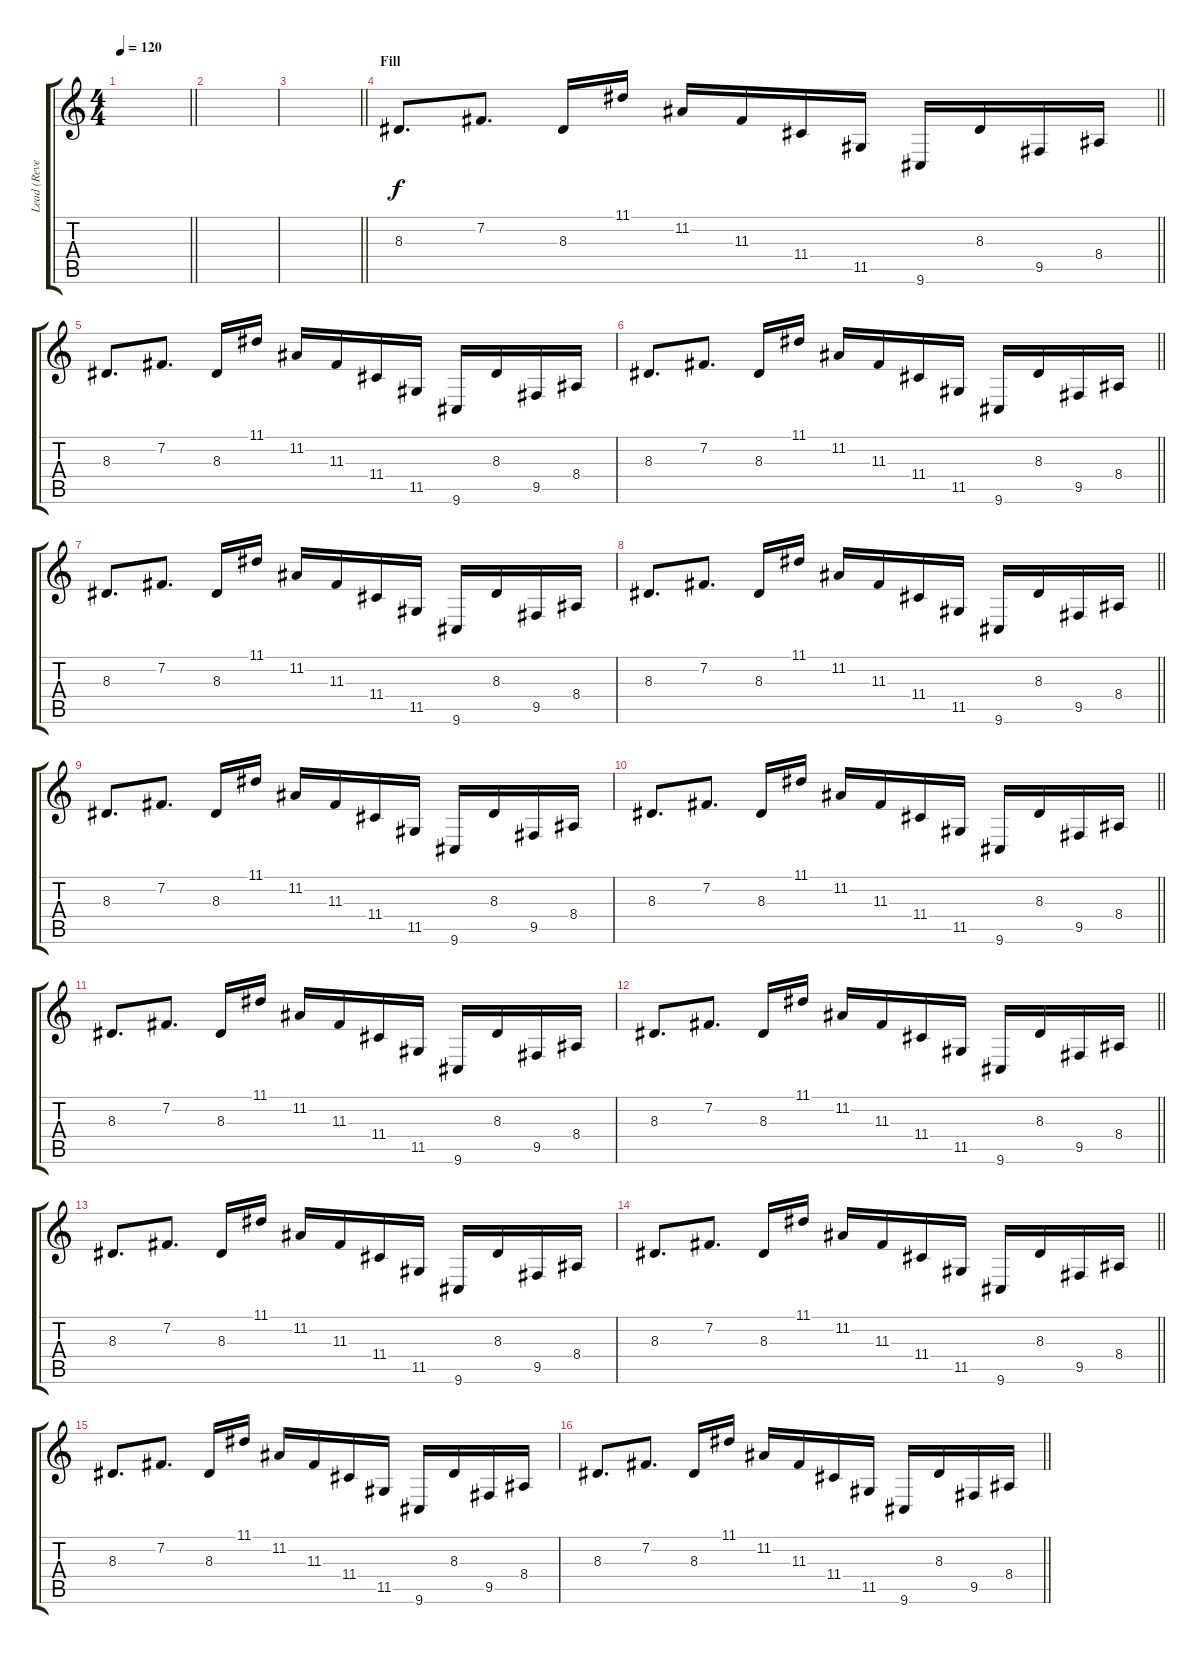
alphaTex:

\track ("Lead (Reverb)" "Lead (Reve") {instrument orchestralharp}
\staff {score tabs}
\tuning (E4 B3 G3 D3 A2 E2) {hide}
\ts (4 4)
\tempo 120
\clef g2
\barLineRight lightlight
\ks c
|
|
\barLineRight lightlight
|
\section ("" "Fill")
\barLineRight lightlight
8.3.8{d} 7.2.8{d} 8.3.16 11.1.16 11.2.16 11.3.16 11.4.16 11.5.16 9.6.16 8.3.16 9.5.16 8.4.16 |
8.3.8{d} 7.2.8{d} 8.3.16 11.1.16 11.2.16 11.3.16 11.4.16 11.5.16 9.6.16 8.3.16 9.5.16 8.4.16 |
\barLineRight lightlight
8.3.8{d} 7.2.8{d} 8.3.16 11.1.16 11.2.16 11.3.16 11.4.16 11.5.16 9.6.16 8.3.16 9.5.16 8.4.16 |
8.3.8{d} 7.2.8{d} 8.3.16 11.1.16 11.2.16 11.3.16 11.4.16 11.5.16 9.6.16 8.3.16 9.5.16 8.4.16 |
\barLineRight lightlight
8.3.8{d} 7.2.8{d} 8.3.16 11.1.16 11.2.16 11.3.16 11.4.16 11.5.16 9.6.16 8.3.16 9.5.16 8.4.16 |
8.3.8{d} 7.2.8{d} 8.3.16 11.1.16 11.2.16 11.3.16 11.4.16 11.5.16 9.6.16 8.3.16 9.5.16 8.4.16 |
\barLineRight lightlight
8.3.8{d} 7.2.8{d} 8.3.16 11.1.16 11.2.16 11.3.16 11.4.16 11.5.16 9.6.16 8.3.16 9.5.16 8.4.16 |
8.3.8{d} 7.2.8{d} 8.3.16 11.1.16 11.2.16 11.3.16 11.4.16 11.5.16 9.6.16 8.3.16 9.5.16 8.4.16 |
\barLineRight lightlight
8.3.8{d} 7.2.8{d} 8.3.16 11.1.16 11.2.16 11.3.16 11.4.16 11.5.16 9.6.16 8.3.16 9.5.16 8.4.16 |
8.3.8{d} 7.2.8{d} 8.3.16 11.1.16 11.2.16 11.3.16 11.4.16 11.5.16 9.6.16 8.3.16 9.5.16 8.4.16 |
\barLineRight lightlight
8.3.8{d} 7.2.8{d} 8.3.16 11.1.16 11.2.16 11.3.16 11.4.16 11.5.16 9.6.16 8.3.16 9.5.16 8.4.16 |
8.3.8{d} 7.2.8{d} 8.3.16 11.1.16 11.2.16 11.3.16 11.4.16 11.5.16 9.6.16 8.3.16 9.5.16 8.4.16 |
\barLineRight lightlight
8.3.8{d} 7.2.8{d} 8.3.16 11.1.16 11.2.16 11.3.16 11.4.16 11.5.16 9.6.16 8.3.16 9.5.16 8.4.16
